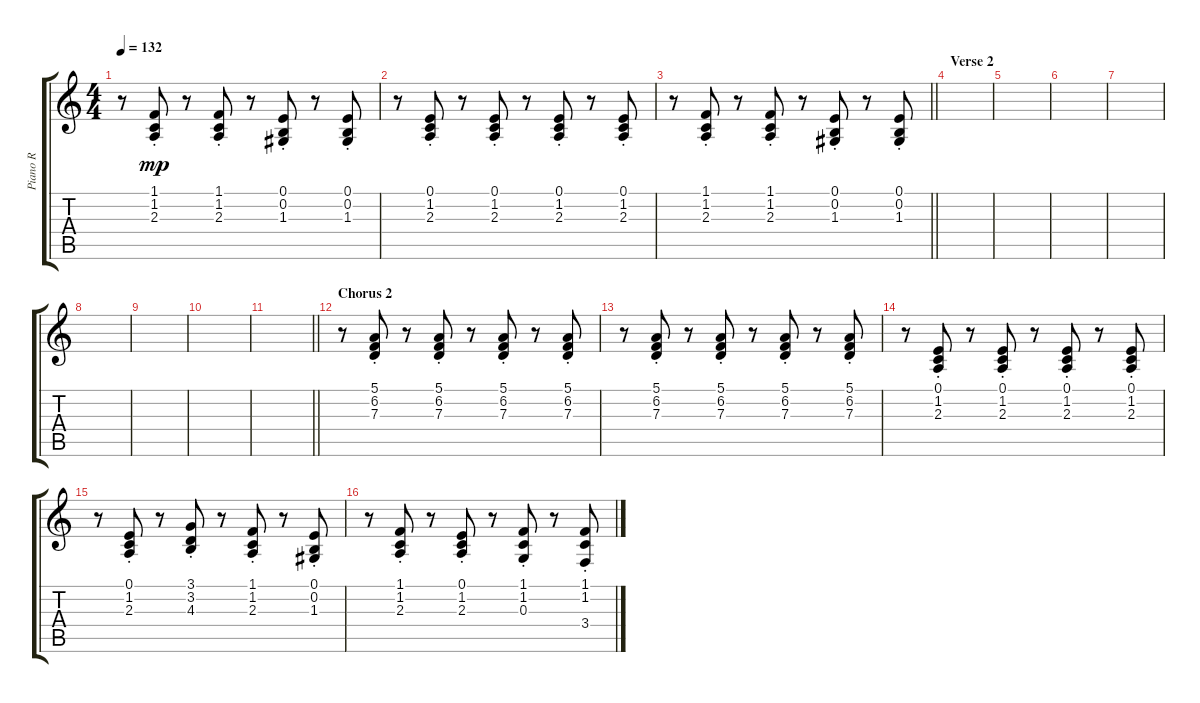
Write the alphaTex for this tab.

\track ("Piano R" "Piano R") {instrument acousticgrandpiano}
\staff {score tabs}
\tuning (E4 B3 G3 D3 A2 E2) {hide}
\ts (4 4)
\tempo 132
\clef g2
\ks c
r.8{dy mp} (1.1{st} 1.2{st} 2.3{st}).8 r.8 (1.1{st} 1.2{st} 2.3{st}).8 r.8 (0.1{st} 0.2{st} 1.3{st}).8 r.8 (0.1{st} 0.2{st} 1.3{st}).8 |
r.8 (0.1{st} 1.2{st} 2.3{st}).8 r.8 (0.1{st} 1.2{st} 2.3{st}).8 r.8 (0.1{st} 1.2{st} 2.3{st}).8 r.8 (0.1{st} 1.2{st} 2.3{st}).8 |
\barLineRight lightlight
r.8 (1.1{st} 1.2{st} 2.3{st}).8 r.8 (1.1{st} 1.2{st} 2.3{st}).8 r.8 (0.1{st} 0.2{st} 1.3{st}).8 r.8 (0.1{st} 0.2{st} 1.3{st}).8 |
\section ("" "Verse 2")
|
|
|
|
|
|
|
\barLineRight lightlight
|
\section ("" "Chorus 2")
r.8 (5.1{st} 6.2{st} 7.3{st}).8 r.8 (5.1{st} 6.2{st} 7.3{st}).8 r.8 (5.1{st} 6.2{st} 7.3{st}).8 r.8 (5.1{st} 6.2{st} 7.3{st}).8 |
r.8 (5.1{st} 6.2{st} 7.3{st}).8 r.8 (5.1{st} 6.2{st} 7.3{st}).8 r.8 (5.1{st} 6.2{st} 7.3{st}).8 r.8 (5.1{st} 6.2{st} 7.3{st}).8 |
r.8 (0.1{st} 1.2{st} 2.3{st}).8 r.8 (0.1{st} 1.2{st} 2.3{st}).8 r.8 (0.1{st} 1.2{st} 2.3{st}).8 r.8 (0.1{st} 1.2{st} 2.3{st}).8 |
r.8 (0.1{st} 1.2{st} 2.3{st}).8 r.8 (3.1{st} 3.2{st} 4.3{st}).8 r.8 (1.1{st} 1.2{st} 2.3{st}).8 r.8 (0.1{st} 0.2{st} 1.3{st}).8 |
r.8 (1.1{st} 1.2{st} 2.3{st}).8 r.8 (0.1{st} 1.2{st} 2.3{st}).8 r.8 (1.1{st} 1.2{st} 0.3{st}).8 r.8 (1.1{st} 1.2{st} 3.4).8
